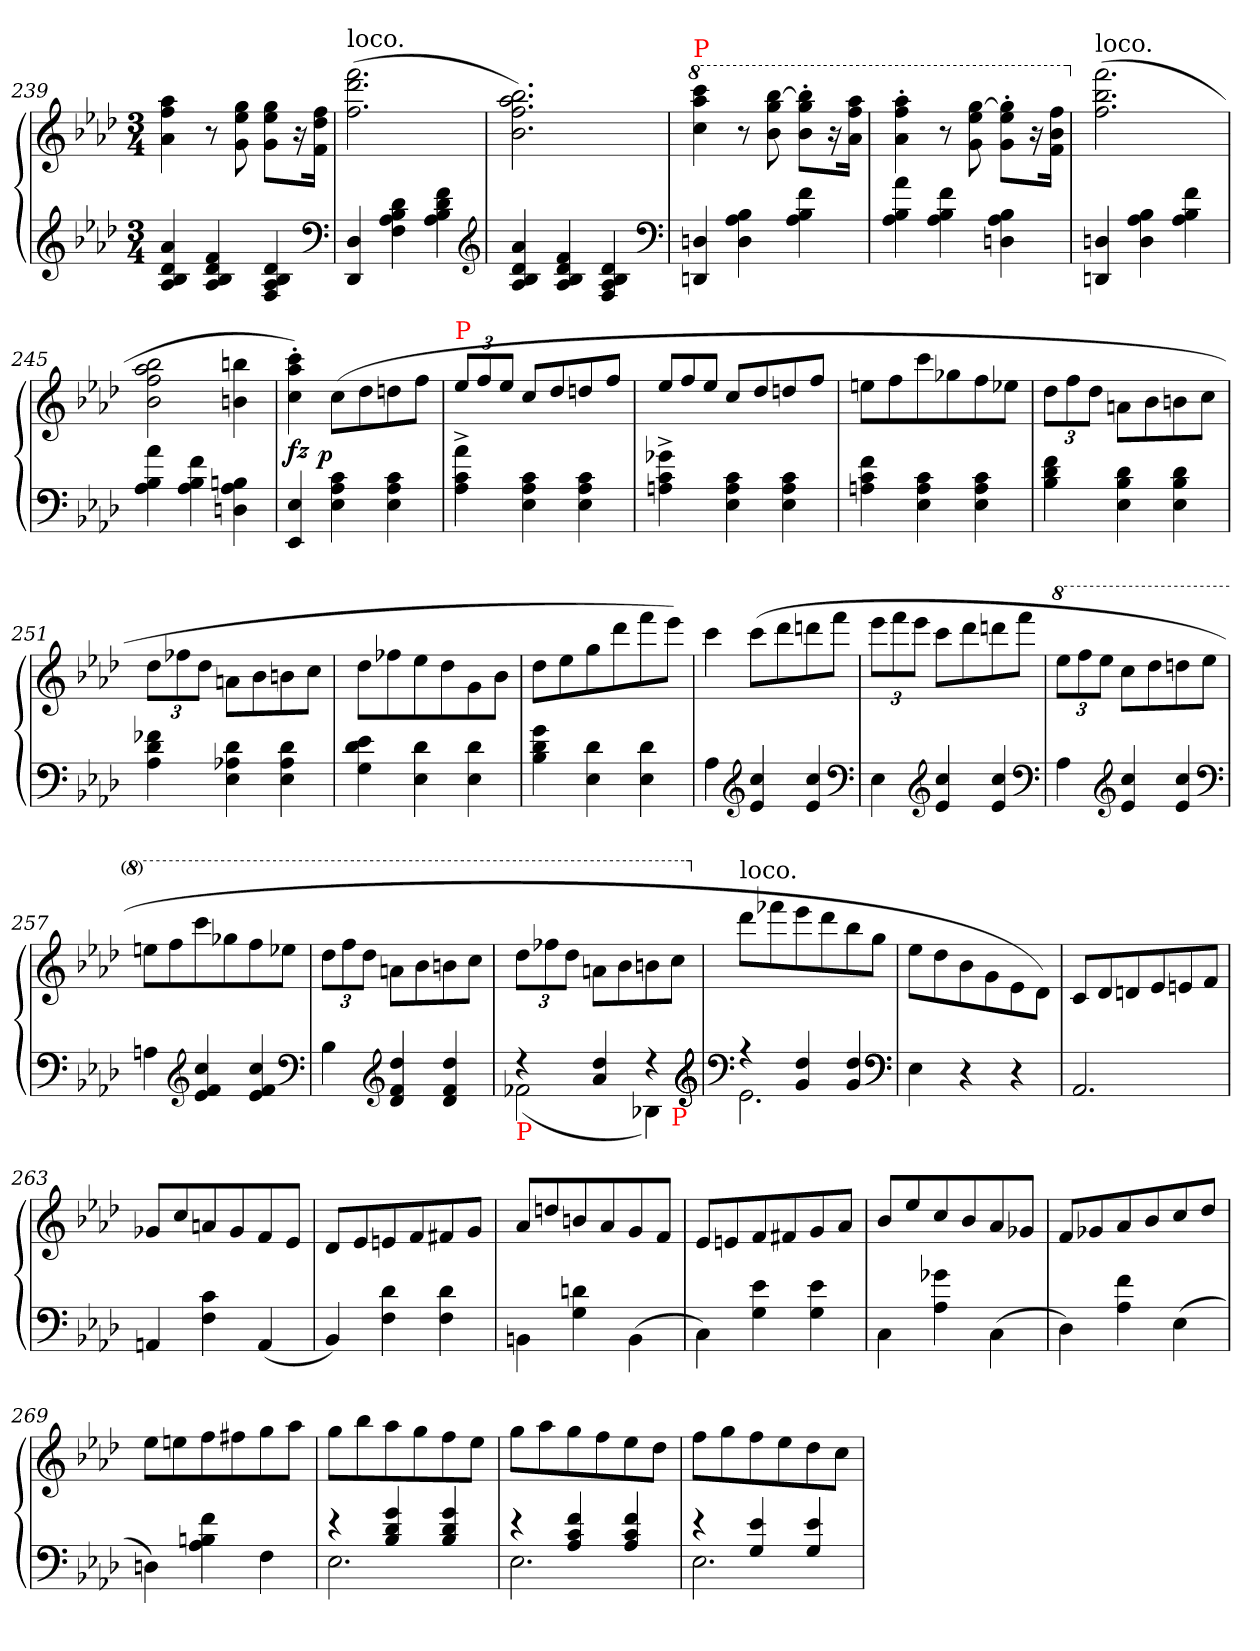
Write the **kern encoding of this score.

**kern	**kern	**dynam
*part1	*part1	*part1
*staff2	*staff1	*staff1/2
*clefG2	*clefG2	*
*k[b-e-a-d-]	*k[b-e-a-d-]	*
*M3/4	*M3/4	*
=239	=239	=239
4a- 4d- 4B- 4A-	4aa- 4ff 4a-	.
4f 4d- 4B- 4A-	8r	.
.	8gg 8ee- 8g	.
4d- 4B- 4A- 4F	8gg 8ee- 8gL	.
.	16r	.
.	16ff 16dd- 16fJk	.
*clefF4	*	*
=240	=240	=240
!	!LO:TX:a:t=loco.	!
4D- 4DD-	(>2.fff 2.ddd- 2.ff	.
4d- 4B- 4A- 4F	.	.
4f 4d- 4B- 4A-	.	.
*clefG2	*	*
=241	=241	=241
4a- 4d- 4B- 4A-	2.bb- 2.aa- 2.ff 2.b-)	.
4f 4d- 4B- 4A-	.	.
4d- 4B- 4A- 4F	.	.
*clefF4	*	*
=242	=242	=242
*	*8va	*
!	!LO:TX:a:color=red:t=P	!
4Dn 4DDn	4cccc 4aaa- 4ccc	.
4B- 4A- 4D	8r	.
.	[8bbb- 8ggg 8bb-	.
4f 4B- 4A-	8bbb-]'> 8ggg'> 8bb-'>L	.
.	16r	.
.	16aaa- 16fff 16aa-Jk	.
=243	=243	=243
4a- 4B- 4A-	4aaa-'> 4fff'> 4aa-'>	.
4f 4B- 4A-	8r	.
.	[8ggg 8eee- 8gg	.
4B- 4A- 4Dn	8ggg]'> 8eee-'> 8gg'>L	.
.	16r	.
.	16fff 16bb- 16ffJk	.
=244	=244	=244
*	*X8va	*
!	!LO:TX:a:t=loco.	!
4Dn 4DDn	(>2.fff 2.bb- 2.ff	.
4B- 4A- 4D	.	.
4f 4B- 4A-	.	.
=245	=245	=245
4a- 4B- 4A-	2bb- 2aa- 2ff 2b-	.
4f 4B- 4A-	.	.
4Bn 4A- 4Dn	4bbn 4bn	.
=246	=246	=246
4E- 4EE-	4ccc'> 4aa-'> 4cc'>)	fz
!	!	!LO:DY:rj
4c 4A- 4E-	(>8ccL	p
.	8dd-	.
4c 4A- 4E-	8ddn	.
.	8ffJ	.
=247	=247	=247
*	*Xbrackettup	*
!	!LO:TX:a:color=red:t=P	!
4a-^>\ 4c^>\ 4A-^>\	12ee-/L	.
.	12ff/	.
.	12ee-/J	.
4c 4A- 4E-	8cc/L	.
.	8dd-	.
4c 4A- 4E-	8ddn	.
.	8ffJ	.
=248	=248	=248
*	*Xtuplet	*
4g-X^> 4c^> 4An^>	12ee-/L	.
.	12ff	.
.	12ee-J	.
4c 4A 4E-	8cc/L	.
.	8dd-	.
4c 4A 4E-	8ddn	.
.	8ffJ	.
=249	=249	=249
4f 4c 4An	8eenL	.
.	8ff	.
4c 4A 4E-	8ccc	.
.	8gg-X	.
4c 4A 4E-	8ff	.
.	8ee-XJ	.
=250	=250	=250
*	*tuplet	*
4f 4d- 4B-	12dd-L	.
.	12ff	.
.	12dd-J	.
4d- 4B- 4E-	8anL	.
.	8b-	.
4d- 4B- 4E-	8bn	.
.	8ccJ	.
=251	=251	=251
4f-X 4d- 4A-	12dd-L	.
.	12ff-X	.
.	12dd-J	.
4d- 4A-X 4E-	8anL	.
.	8b-	.
4d- 4A- 4E-	8bn	.
.	8ccJ	.
=252	=252	=252
4e- 4d- 4G	8dd-L	.
.	8ff-X	.
4d- 4E-	8ee-	.
.	8dd-	.
4d- 4E-	8g	.
.	8b-J	.
=253	=253	=253
4g 4d- 4B-	8dd-L	.
.	8ee-	.
4d- 4E-	8gg	.
.	8ddd-	.
4d- 4E-	8fff	.
.	8eee-J)	.
=254	=254	=254
4A-	4ccc	.
*clefG2	*	*
4cc 4e-	(>8cccL	.
.	8ddd-	.
4cc 4e-	8dddn	.
.	8fffJ	.
*clefF4	*	*
=255	=255	=255
4E-	12eee-L	.
.	12fff	.
.	12eee-J	.
*clefG2	*	*
4cc 4e-	8cccL	.
.	8ddd-	.
4cc 4e-	8dddn	.
.	8fffJ	.
*clefF4	*	*
=256	=256	=256
*	*8va	*
4A-	12eee-L	.
.	12fff	.
.	12eee-J	.
*clefG2	*	*
4cc 4e-	8cccL	.
.	8ddd-	.
4cc 4e-	8dddn	.
.	8eee-J	.
*clefF4	*	*
=257	=257	=257
4An	8eeenL	.
.	8fff	.
*clefG2	*	*
4cc 4f 4e-	8cccc	.
.	8ggg-X	.
4cc 4f 4e-	8fff	.
.	8eee-XJ	.
*clefF4	*	*
=258	=258	=258
4B-	12ddd-\L	.
.	12fff	.
.	12ddd-J	.
*clefG2	*	*
4dd- 4f 4d-	8aanL	.
.	8bb-	.
4dd- 4f 4d-	8bbn	.
.	8cccJ	.
=259	=259	=259
*^	*	*
!LO:TX:b:color=red:t=P	!	!	!
*	*^	*	*
4rdd	(<2f-X	2ryy	12ddd-L	.
.	.	.	12fff-X	.
.	.	.	12ddd-J	.
4dd- 4a-	.	.	8aanL	.
.	.	.	8bb-	.
4r	4B-X)	8ryy	8bbn	.
!	!	!LO:TX:b:color=red:t=P	!	!
.	.	8ryy	8cccJ	.
*clefG2	*	*	*	*
*	*v	*v	*	*
=260	=260	=260	=260
*	*	*X8va	*
*	*^	*	*
!	!	!	!LO:TX:a:t=loco.	!
*	*v	*v	*	*
4rff	2.e-	8ddd-L	.
.	.	8fff-X	.
4dd- 4g	.	8eee-	.
.	.	8ddd-	.
4dd- 4g	.	8bb-	.
.	.	8ggJ	.
*v	*v	*	*
*clefF4	*	*
=261	=261	=261
4E-	8ee-\L	.
.	8dd-	.
4r	8b-	.
.	8g	.
4r	8e-	.
.	8d-J)	.
=262	=262	=262
2.AA-	8cL	.
.	8d-	.
.	8dn	.
.	8e-	.
.	8en	.
.	8fJ	.
=263	=263	=263
4AAn	8g-XL	.
.	8cc	.
4c 4F	8an	.
.	8g-	.
(<4AA	8f	.
.	8e-J	.
=264	=264	=264
4BB-)	8d-L	.
.	8e-	.
4d- 4F	8en	.
.	8f	.
4d- 4F	8f#X	.
.	8gJ	.
=265	=265	=265
4BBn\	8a-L	.
.	8ddn	.
4dn 4G	8bn	.
.	8a-	.
(>4BB\	8g	.
.	8fJ	.
=266	=266	=266
4C\)	8e-L	.
.	8en	.
4e- 4G	8f	.
.	8f#X	.
4e- 4G	8g	.
.	8a-J	.
=267	=267	=267
4C\	8b-/L	.
.	8ee-	.
4g-X 4A-	8cc	.
.	8b-	.
(>4C\	8a-	.
.	8g-XJ	.
=268	=268	=268
4D-)	8fL	.
.	8g-X	.
4f 4A-	8a-	.
.	8b-	.
(>4E-	8cc	.
.	8dd-J	.
=269	=269	=269
4Dn)	8ee-L	.
.	8een	.
4f 4Bn 4A-	8ff	.
.	8ff#X	.
4F	8gg	.
.	8aa-J	.
=270	=270	=270
*^	*	*
4re	2.E-	8ggL	.
.	.	8bb-	.
4g 4d- 4B-	.	8aa-	.
.	.	8gg	.
4g 4d- 4B-	.	8ff	.
.	.	8ee-J	.
=271	=271	=271	=271
4re	2.E-	8ggL	.
.	.	8aa-	.
4f 4c 4A-	.	8gg	.
.	.	8ff	.
4f 4c 4A-	.	8ee-	.
.	.	8dd-J	.
=272	=272	=272	=272
4re	2.E-	8ffL	.
.	.	8gg	.
4e- 4G	.	8ff	.
.	.	8ee-	.
4e- 4G	.	8dd-	.
.	.	8ccJ	.
*v	*v	*	*
=	=	=
*-	*-	*-
